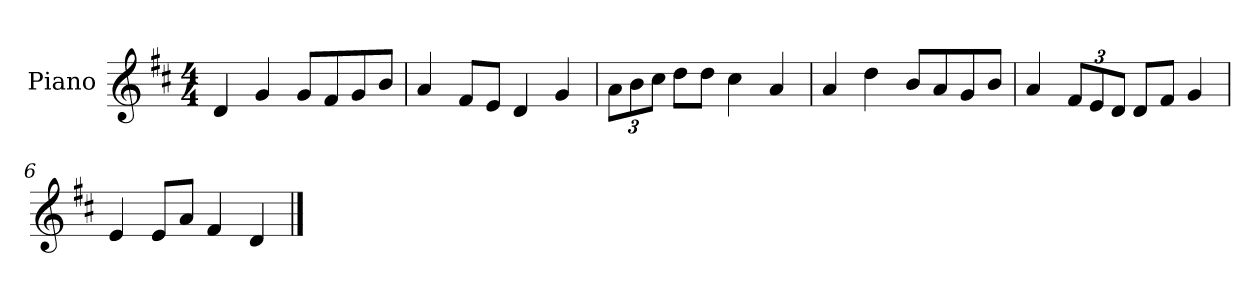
**kern
*part1
*staff1
*I"Piano
*I'P-no
*clefG2
*k[f#c#]
*M4/4
*MM90
=1
4d/
4g/
8g/L
8f#/
8g/
8b/J
=2
4a/
8f#/L
8e/J
4d/
4g/
=3
*Xbrackettup
12a\L
12b\
12cc#\J
8dd\L
8dd\J
4cc#\
4a/
=4
4a/
4dd\
8b/L
8a/
8g/
8b/J
=5
4a/
12f#/L
12e/
12d/J
8d/L
8f#/J
4g/
=6
4e/
8e/L
8a/J
4f#/
4d/
==
*-
